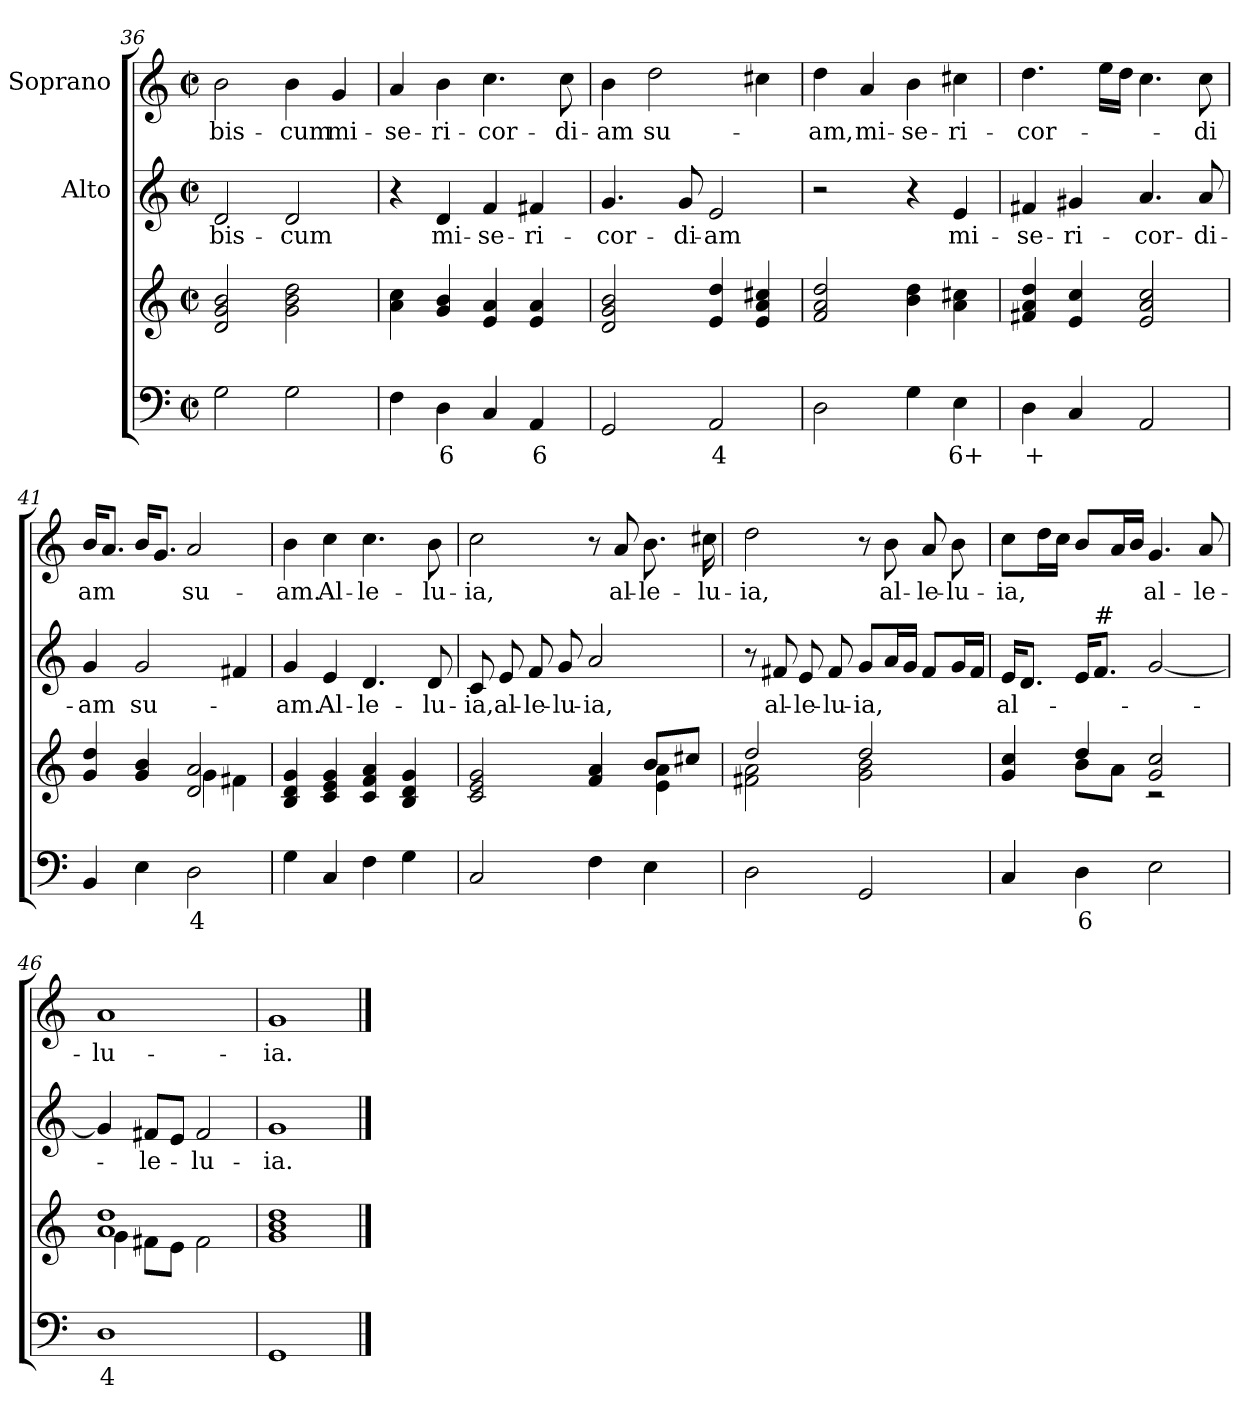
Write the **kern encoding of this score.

**kern	**text	**kern	**kern	**text	**kern	**text
*part4	*part4	*part3	*part2	*part2	*part1	*part1
*staff4	*staff4	*staff3	*staff2	*staff2	*staff1	*staff1
*	*	*	*I"Alto	*	*I"Soprano	*
*clefF4	*	*clefG2	*clefG2	*	*clefG2	*
*k[]	*	*k[]	*k[]	*	*k[]	*
*C:	*	*C:	*C:	*	*C:	*
*M2/2	*	*M2/2	*M2/2	*	*M2/2	*
*met(c|)	*	*met(c|)	*met(c|)	*	*met(c|)	*
=36	=36	=36	=36	=36	=36	=36
2G\	.	2d/ 2g/ 2b/	2d/	-bis-	2b\	-bis-
2G\	.	2g\ 2b\ 2dd\	2d/	-cum	4b\	-cum
.	.	.	.	.	4g/	mi-
=37	=37	=37	=37	=37	=37	=37
4F\	.	4a\ 4cc\	4r	.	4a/	-se-
4D\	6	4g/ 4b/	4d/	mi-	4b\	-ri-
4C/	.	4e/ 4a/	4f/	-se-	4.cc\	-cor-
4AA/	6	4e/ 4a/	4f#X/	-ri-	.	.
.	.	.	.	.	8cc\	-di-
=38	=38	=38	=38	=38	=38	=38
*^	*	*	*	*	*	*
2GG/	2ryy	.	2d/ 2g/ 2b/	4.g/	-cor-	4b\	-am
.	.	.	.	.	.	2dd\	su-
.	.	.	.	8g/	-di-	.	.
2AA/	4AA/yy	4	4e/ 4dd/	2e/	-am	.	.
.	4AA/yy	3	4e/ 4a/ 4cc#X/	.	.	4cc#X\	.
*v	*v	*	*	*	*	*	*
!!LO:LB:g=z
=39	=39	=39	=39	=39	=39	=39
2D\	.	2f/ 2a/ 2dd/	2r	.	4dd\	-am,
.	.	.	.	.	4a/	mi-
4G\	.	4b\ 4dd\	4r	.	4b\	-se-
4E\	6+	4a\ 4cc#X\	4e/	mi-	4cc#X\	-ri-
=40	=40	=40	=40	=40	=40	=40
4D\	+	4f#X/ 4a/ 4dd/	4f#X/	-se-	4.dd\	-cor-
4C/	.	4e/ 4cc/	4g#X/	-ri-	.	.
.	.	.	.	.	16ee\LL	.
.	.	.	.	.	16dd\JJ	.
2AA/	.	2e/ 2a/ 2cc/	4.a/	-cor-	4.cc\	.
.	.	.	8a/	-di-	8cc\	-di
=41	=41	=41	=41	=41	=41	=41
*^	*	*^	*	*	*	*
4BB/	2ryy	.	4g/ 4dd/	2ryy	4g/	-am	16b/KL	am
.	.	.	.	.	.	.	8.a/J	.
4E\	.	.	4g/ 4b/	.	2g/	su-	16b/KL	.
.	.	.	.	.	.	.	8.g/J	.
2D\	4D\yy	4	2d/ 2a/	4g\	.	.	2a/	su-
.	4D\yy	3	.	4f#X\	4f#X/	.	.	.
*v	*v	*	*	*	*	*	*	*
*	*	*v	*v	*	*	*	*
=42	=42	=42	=42	=42	=42	=42
4G\	.	4B/ 4d/ 4g/	4g/	-am.	4b\	-am.
4C/	.	4c/ 4e/ 4g/	4e/	Al-	4cc\	Al-
4F\	.	4c/ 4f/ 4a/	4.d/	-le-	4.cc\	-le-
4G\	.	4B/ 4d/ 4g/	.	.	.	.
.	.	.	8d/	-lu-	8b\	-lu-
=43	=43	=43	=43	=43	=43	=43
*	*	*^	*	*	*	*
2C/	.	2c/ 2e/ 2g/	2ryy	8c/	-ia,	2cc\	-ia,
.	.	.	.	8e/	al-	.	.
.	.	.	.	8f/	-le-	.	.
.	.	.	.	8g/	-lu-	.	.
4F\	.	4f/ 4a/	4ryy	2a/	-ia,	8r	.
.	.	.	.	.	.	8a/	al-
4E\	.	8b/L	4e\ 4a\	.	.	8.b\	-le-
.	.	8cc#X/J	.	.	.	.	.
.	.	.	.	.	.	16cc#X\	-lu-
!!LO:LB:g=z
=44	=44	=44	=44	=44	=44	=44	=44
2D\	.	2dd/	2f#X\ 2a\	8r	.	2dd\	-ia,
.	.	.	.	8f#X/	al-	.	.
.	.	.	.	8e/	-le-	.	.
.	.	.	.	8f#/	-lu-	.	.
2GG/	.	2dd/	2g\ 2b\	8g/L	-ia,	8r	.
.	.	.	.	16a/L	.	8b\	al-
.	.	.	.	16g/JJ	.	.	.
.	.	.	.	8f#/L	.	8a/	-le-
.	.	.	.	16g/L	.	8b\	-lu-
.	.	.	.	16f#/JJ	.	.	.
=45	=45	=45	=45	=45	=45	=45	=45
*^	*	*	*	*	*	*	*
4C/	4ryy	.	4g/ 4cc/	4ryy	16e/KL	al-	8cc\L	-ia,
.	.	.	.	.	8.d/J	.	.	.
.	.	.	.	.	.	.	16dd\L	.
.	.	.	.	.	.	.	16cc\JJ	.
4D\	8D\Lyy	6	4dd/	8b\L	16e/KL	.	8b/L	.
!	!	!	!	!	!LO:TX:a:t=#	!	!	!
.	.	.	.	.	8.f/J	.	.	.
.	8D\Jyy	5	.	8a\J	.	.	16a/L	.
.	.	.	.	.	.	.	16b/JJ	.
2E\	2ryy	.	2g/ 2cc/	2rc	[2g/	.	4.g/	al-
.	.	.	.	.	.	.	8a/	-le-
=46	=46	=46	=46	=46	=46	=46	=46	=46
1D	2D\yy	4	1a 1dd	4g\	4g/]	.	1a	-lu-
.	.	.	.	8f#X\L	8f#X/L	-le-	.	.
.	.	.	.	8e\J	8e/J	.	.	.
.	2D\yy	3	.	2f#\	2f#/	-lu-	.	.
*v	*v	*	*	*	*	*	*	*
*	*	*v	*v	*	*	*	*
=47	=47	=47	=47	=47	=47	=47
1GG	.	1g 1b 1dd	1g	-ia.	1g	-ia.
==	==	==	==	==	==	==
*-	*-	*-	*-	*-	*-	*-
